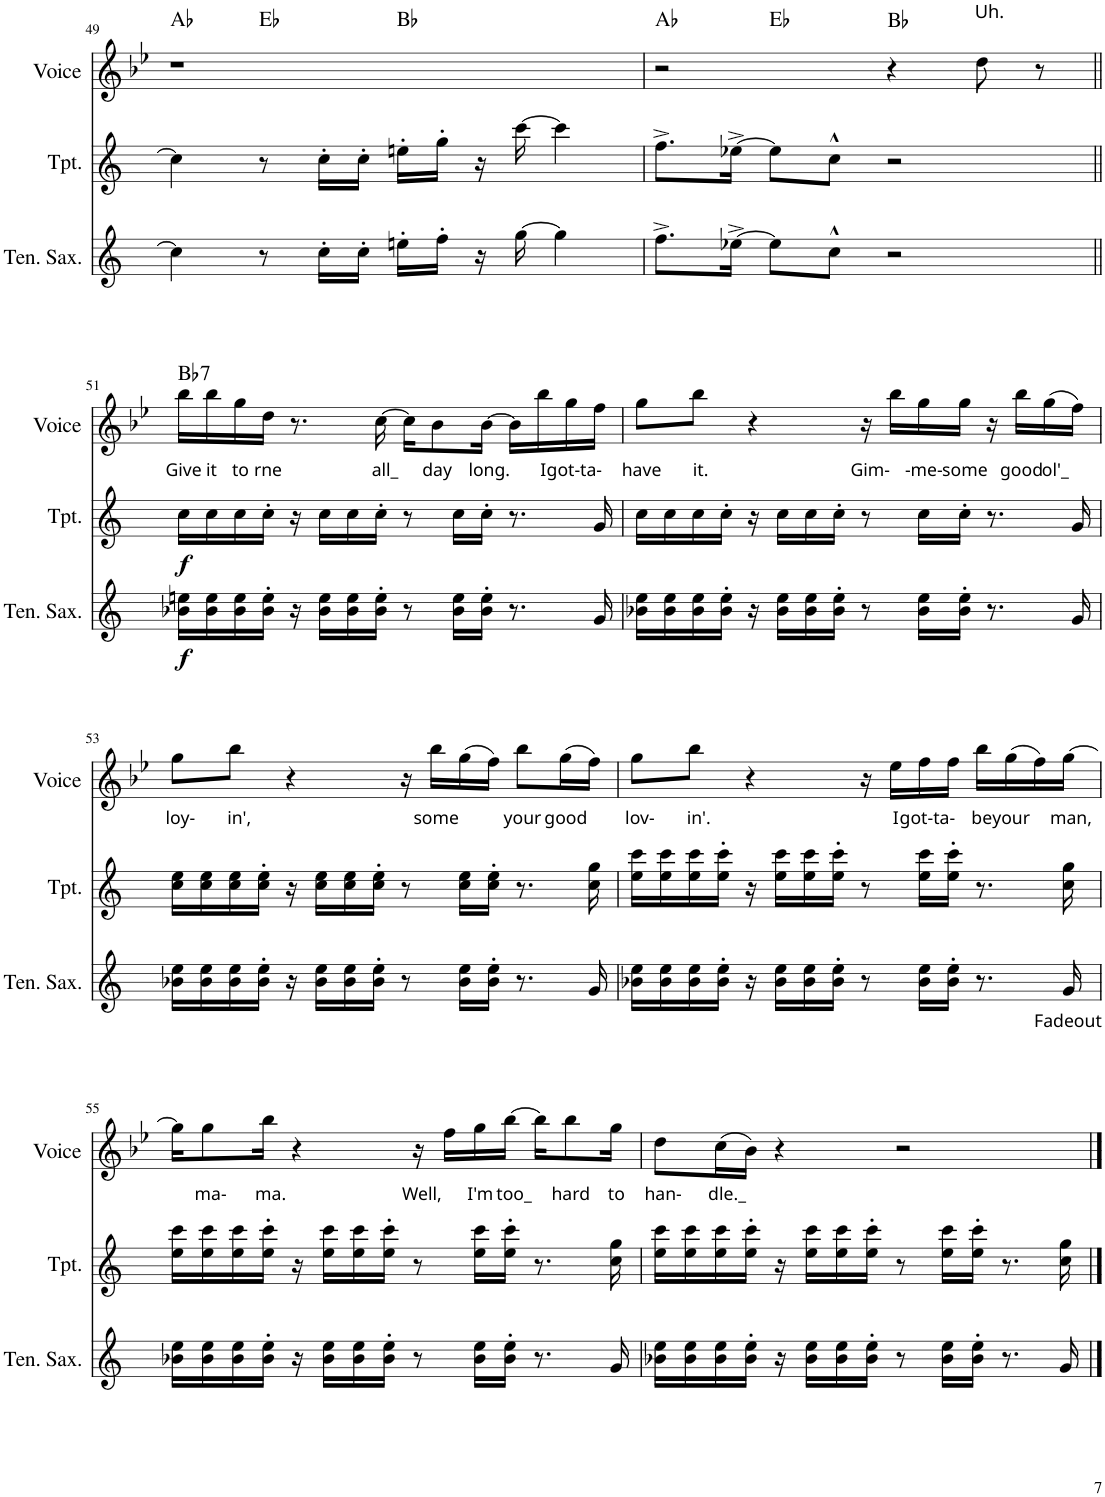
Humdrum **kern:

**kern	**text	**dynam	**kern	**dynam	**kern	**text	**harte
*part3	*part3	*part3	*part2	*part2	*part1	*part1	*part1
*staff3	*staff3	*staff3	*staff2	*staff2	*staff1	*staff1	*
*I"Tenor Saxophone	*	*	*I"Trumpet in Bb	*	*I"Voice	*	*
*I'Ten. Sax.	*	*	*I'Tpt.	*	*I'Voice	*	*
!!LO:PB:g=z
*clefG2	*	*	*clefG2	*	*clefG2	*	*
*Trd8c14	*	*	*Trd1c2	*	*	*	*
*k[]	*	*	*k[]	*	*k[b-e-]	*	*
*	*	*	*	*	*B-:	*	*
*M4/4	*	*	*M4/4	*	*M4/4	*	*
=49	=49	=49	=49	=49	=49	=49	=49
*	*	*	*	*	*^	*	*
*	*	*	*	*	*	*^	*	*
4cc\]	.	.	4cc\]	.	1r	4ryy	2ryy	.	Ab:maj
8r	.	.	8r	.	.	2.ryy	.	.	Eb:maj
16cc'\LL	.	.	16cc'\LL	.	.	.	.	.	.
16cc'\JJ	.	.	16cc'\JJ	.	.	.	.	.	.
16een'\LL	.	.	16een'\LL	.	.	.	2ryy	.	Bb:maj
16ff'\JJ	.	.	16gg'\JJ	.	.	.	.	.	.
16r	.	.	16r	.	.	.	.	.	.
[16gg\	.	.	[16ccc\	.	.	.	.	.	.
4gg\]	.	.	4ccc\]	.	.	.	.	.	.
*	*	*	*	*	*	*v	*v	*	*
=50	=50	=50	=50	=50	=50	=50	=50	=50
8.ff^\L	.	.	8.ff^\L	.	2r	4ryy	.	Ab:maj
[16ee-X^\Jk	.	.	[16ee-X^\Jk	.	.	.	.	.
8ee-\L]	.	.	8ee-\L]	.	.	2.ryy	.	Eb:maj
8cc^^\J	.	.	8cc^^\J	.	.	.	.	.
2r	.	.	2r	.	4r	.	.	Bb:maj
!	!	!	!	!	!LO:TX:a:t=Uh.	!	!	!
.	.	.	.	.	8dd\	.	.	.
.	.	.	.	.	8r	.	.	.
!!LO:LB:g=z
=51||	=51||	=51||	=51||	=51||	=51||	=51||	=51||	=51||
!	!	!LO:DY:b	!	!LO:DY:b	!	!	!LO:LY:b	!LO:H:kt=7
*	*	*	*	*	*v	*v	*	*
16b-X\ 16een\LL	.	f	16cc\LL	f	16bb-\LL	Give	Bb:7
!	!	!	!	!	!	!LO:LY:b	!
16b-\ 16ee\	.	.	16cc\	.	16bb-\	it	.
!	!	!	!	!	!	!LO:LY:b	!
16b-\ 16ee\	.	.	16cc\	.	16gg\	to	.
!	!	!	!	!	!	!LO:LY:b	!
16b-\' 16ee\'JJ	.	.	16cc'\JJ	.	16dd\JJ	rne	.
16r	.	.	16r	.	8.r	.	.
16b-\ 16ee\LL	.	.	16cc\LL	.	.	.	.
16b-\ 16ee\	.	.	16cc\	.	.	.	.
!	!	!	!	!	!	!LO:LY:b	!
16b-\' 16ee\'JJ	.	.	16cc'\JJ	.	[16cc\	all_	.
8r	.	.	8r	.	16cc\KL]	.	.
!	!	!	!	!	!	!LO:LY:b	!
.	.	.	.	.	8b-\	day	.
16b-\ 16ee\LL	.	.	16cc\LL	.	.	.	.
!	!	!	!	!	!	!LO:LY:b	!
16b-\' 16ee\'JJ	.	.	16cc'\JJ	.	[16b-\Jk	long.	.
8.r	.	.	8.r	.	16b-\LL]	.	.
!	!	!	!	!	!	!LO:LY:b	!
.	.	.	.	.	16bb-\	I	.
!	!	!	!	!	!	!LO:LY:b	!
.	.	.	.	.	16gg\	got-ta-	.
16g/	.	.	16g/	.	16ff\JJ	.	.
=52	=52	=52	=52	=52	=52	=52	=52
!	!	!	!	!	!	!LO:LY:b	!
16b-X\ 16ee\LL	.	.	16cc\LL	.	8gg\L	have	.
16b-\ 16ee\	.	.	16cc\	.	.	.	.
!	!	!	!	!	!	!LO:LY:b	!
16b-\ 16ee\	.	.	16cc\	.	8bb-\J	it.	.
16b-\' 16ee\'JJ	.	.	16cc'\JJ	.	.	.	.
16r	.	.	16r	.	4r	.	.
16b-\ 16ee\LL	.	.	16cc\LL	.	.	.	.
16b-\ 16ee\	.	.	16cc\	.	.	.	.
16b-\' 16ee\'JJ	.	.	16cc'\JJ	.	.	.	.
!	!	!	!	!	!	!LO:LY:b	!
8r	.	.	8r	.	16r	Gim-	.
.	.	.	.	.	16bb-\LL	.	.
!	!	!	!	!	!	!LO:LY:b	!
16b-\ 16ee\LL	.	.	16cc\LL	.	16gg\	-me-	.
!	!	!	!	!	!	!LO:LY:b	!
16b-\' 16ee\'JJ	.	.	16cc'\JJ	.	16gg\JJ	some	.
8.r	.	.	8.r	.	16r	.	.
!	!	!	!	!	!	!LO:LY:b	!
.	.	.	.	.	16bb-\LL	good	.
!	!	!	!	!	!	!LO:LY:b	!
.	.	.	.	.	(16gg\	ol'_	.
16g/	.	.	16g/	.	16ff\JJ)	.	.
!!LO:LB:g=z
=53	=53	=53	=53	=53	=53	=53	=53
!	!	!	!	!	!	!LO:LY:b	!
16b-X\ 16ee\LL	.	.	16cc\ 16ee\LL	.	8gg\L	loy-	.
16b-\ 16ee\	.	.	16cc\ 16ee\	.	.	.	.
!	!	!	!	!	!	!LO:LY:b	!
16b-\ 16ee\	.	.	16cc\ 16ee\	.	8bb-\J	in',	.
16b-\' 16ee\'JJ	.	.	16cc\' 16ee\'JJ	.	.	.	.
16r	.	.	16r	.	4r	.	.
16b-\ 16ee\LL	.	.	16cc\ 16ee\LL	.	.	.	.
16b-\ 16ee\	.	.	16cc\ 16ee\	.	.	.	.
16b-\' 16ee\'JJ	.	.	16cc\' 16ee\'JJ	.	.	.	.
8r	.	.	8r	.	16r	.	.
!	!	!	!	!	!	!LO:LY:b	!
.	.	.	.	.	16bb-\LL	some	.
16b-\ 16ee\LL	.	.	16cc\ 16ee\LL	.	(16gg\	.	.
16b-\' 16ee\'JJ	.	.	16cc\' 16ee\'JJ	.	16ff\JJ)	.	.
!	!	!	!	!	!	!LO:LY:b	!
8.r	.	.	8.r	.	8bb-\L	your	.
!	!	!	!	!	!	!LO:LY:b	!
.	.	.	.	.	(16gg\L	good	.
16g/	.	.	16cc\ 16gg\	.	16ff\JJ)	.	.
=54	=54	=54	=54	=54	=54	=54	=54
!	!	!	!	!	!	!LO:LY:b	!
16b-X\ 16ee\LL	.	.	16ee\ 16ccc\LL	.	8gg\L	lov-	.
16b-\ 16ee\	.	.	16ee\ 16ccc\	.	.	.	.
!	!	!	!	!	!	!LO:LY:b	!
16b-\ 16ee\	.	.	16ee\ 16ccc\	.	8bb-\J	in'.	.
16b-\' 16ee\'JJ	.	.	16ee\' 16ccc\'JJ	.	.	.	.
16r	.	.	16r	.	4r	.	.
16b-\ 16ee\LL	.	.	16ee\ 16ccc\LL	.	.	.	.
16b-\ 16ee\	.	.	16ee\ 16ccc\	.	.	.	.
16b-\' 16ee\'JJ	.	.	16ee\' 16ccc\'JJ	.	.	.	.
8r	.	.	8r	.	16r	.	.
!	!	!	!	!	!	!LO:LY:b	!
.	.	.	.	.	16ee-\LL	I	.
!	!	!	!	!	!	!LO:LY:b	!
16b-\ 16ee\LL	.	.	16ee\ 16ccc\LL	.	16ff\	got-ta-	.
16b-\' 16ee\'JJ	.	.	16ee\' 16ccc\'JJ	.	16ff\JJ	.	.
!	!	!	!	!	!	!LO:LY:b	!
8.r	.	.	8.r	.	16bb-\LL	be	.
!	!	!	!	!	!	!LO:LY:b	!
.	.	.	.	.	(16gg\	your	.
.	.	.	.	.	16ff\)	.	.
!	!LO:LY:b	!	!	!	!	!LO:LY:b	!
16g/	Fadeout	.	16cc\ 16gg\	.	[16gg\JJ	man,	.
!!LO:LB:g=z
=55	=55	=55	=55	=55	=55	=55	=55
16b-X\ 16ee\LL	.	.	16ee\ 16ccc\LL	.	16gg\KL]	.	.
!	!	!	!	!	!	!LO:LY:b	!
16b-\ 16ee\	.	.	16ee\ 16ccc\	.	8gg\	ma-	.
16b-\ 16ee\	.	.	16ee\ 16ccc\	.	.	.	.
!	!	!	!	!	!	!LO:LY:b	!
16b-\' 16ee\'JJ	.	.	16ee\' 16ccc\'JJ	.	16bb-\Jk	ma.	.
16r	.	.	16r	.	4r	.	.
16b-\ 16ee\LL	.	.	16ee\ 16ccc\LL	.	.	.	.
16b-\ 16ee\	.	.	16ee\ 16ccc\	.	.	.	.
16b-\' 16ee\'JJ	.	.	16ee\' 16ccc\'JJ	.	.	.	.
!	!	!	!	!	!	!LO:LY:b	!
8r	.	.	8r	.	16r	Well,	.
.	.	.	.	.	16ff\LL	.	.
!	!	!	!	!	!	!LO:LY:b	!
16b-\ 16ee\LL	.	.	16ee\ 16ccc\LL	.	16gg\	I'm	.
!	!	!	!	!	!	!LO:LY:b	!
16b-\' 16ee\'JJ	.	.	16ee\' 16ccc\'JJ	.	[16bb-\JJ	too_	.
8.r	.	.	8.r	.	16bb-\KL]	.	.
!	!	!	!	!	!	!LO:LY:b	!
.	.	.	.	.	8bb-\	hard	.
!	!	!	!	!	!	!LO:LY:b	!
16g/	.	.	16cc\ 16gg\	.	16gg\Jk	to	.
=56	=56	=56	=56	=56	=56	=56	=56
!	!	!	!	!	!	!LO:LY:b	!
16b-X\ 16ee\LL	.	.	16ee\ 16ccc\LL	.	8dd\L	han-	.
16b-\ 16ee\	.	.	16ee\ 16ccc\	.	.	.	.
!	!	!	!	!	!	!LO:LY:b	!
16b-\ 16ee\	.	.	16ee\ 16ccc\	.	(16cc\L	dle._	.
16b-\' 16ee\'JJ	.	.	16ee\' 16ccc\'JJ	.	16b-\JJ)	.	.
16r	.	.	16r	.	4r	.	.
16b-\ 16ee\LL	.	.	16ee\ 16ccc\LL	.	.	.	.
16b-\ 16ee\	.	.	16ee\ 16ccc\	.	.	.	.
16b-\' 16ee\'JJ	.	.	16ee\' 16ccc\'JJ	.	.	.	.
8r	.	.	8r	.	2r	.	.
16b-\ 16ee\LL	.	.	16ee\ 16ccc\LL	.	.	.	.
16b-\' 16ee\'JJ	.	.	16ee\' 16ccc\'JJ	.	.	.	.
8.r	.	.	8.r	.	.	.	.
16g/	.	.	16cc\ 16gg\	.	.	.	.
==	==	==	==	==	==	==	==
*-	*-	*-	*-	*-	*-	*-	*-
